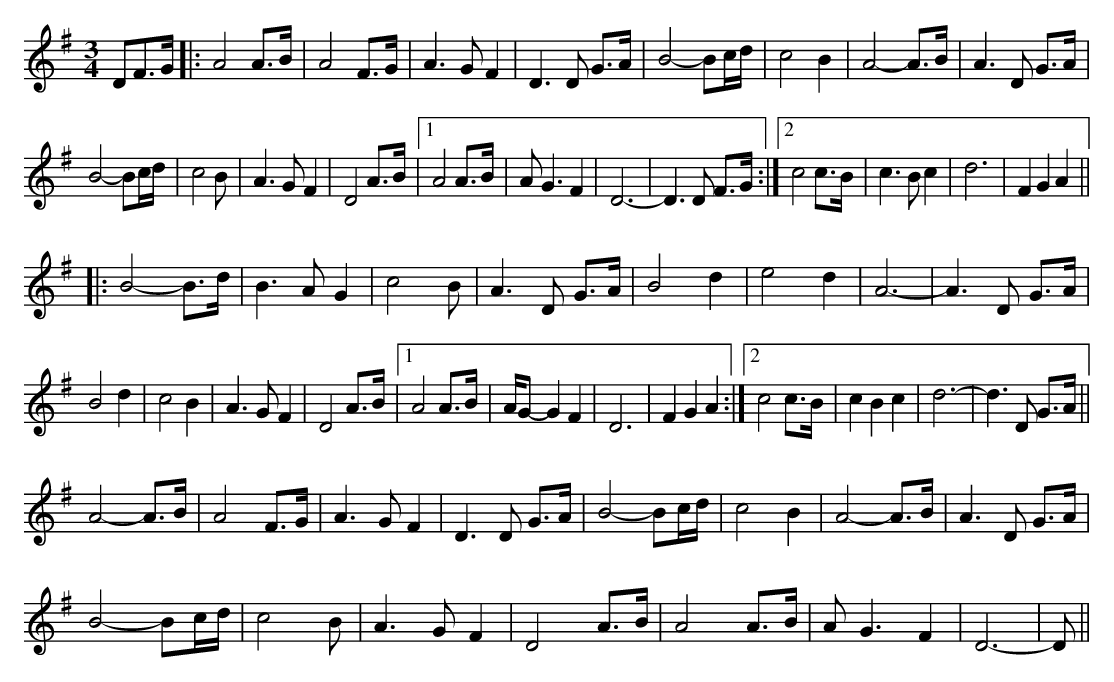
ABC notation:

X:1
M:3/4
K:G
DF>G|:A4 A>B|A4 F>G|A3 G F2|D3 D G>A|B4-Bc/d/|c4 B2|A4-A>B|A3 D G>A|
B4-Bc/d/|c4 B|A3 G F2|D4 A>B|1 A4 A>B|AG3 F2|D6-|D3D F>G:|2 c4 c>B|c3 B c2|d6|F2 G2 A2||
|:B4-B>d|B3 A G2|c4 B|A3 D G>A|B4 d2|e4 d2|A6-|A3 D G>A|
B4 d2|c4 B2|A3 G F2|D4 A>B|1 A4 A>B|A/G-G2 F2|D6|F2 G2 A2:|2 c4 c>B|c2 B2 c2|d6-|d3 D G>A||
A4-A>B|A4 F>G|A3 G F2|D3 D G>A|B4-Bc/d/|c4 B2|A4-A>B|A3 D G>A|
B4-Bc/d/|c4 B|A3 G F2|D4 A>B|A4 A>B|AG3 F2|D6-|D||
